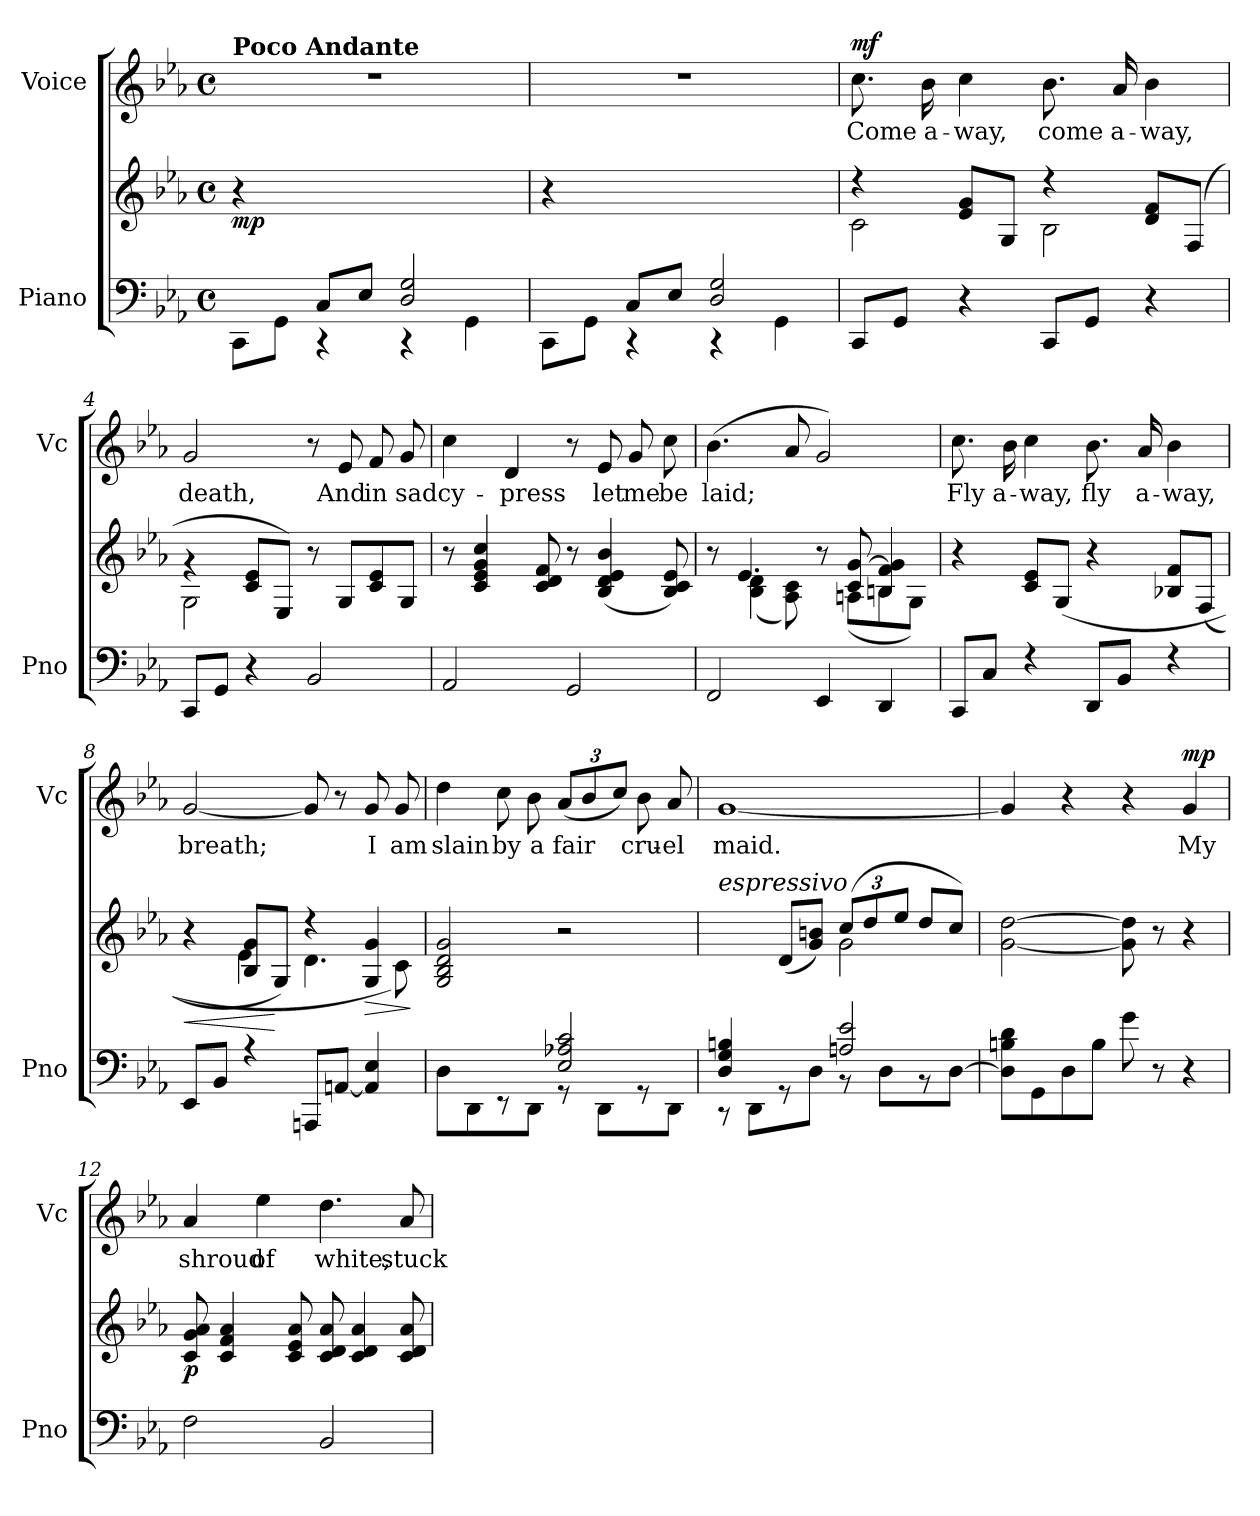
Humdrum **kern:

**kern	**kern	**dynam	**kern	**text	**dynam
*part2	*part2	*part2	*part1	*part1	*part1
*staff3	*staff2	*staff2/3	*staff1	*staff1	*staff1
*I"Piano	*	*	*I"Voice	*	*
*I'Pno	*	*	*I'Vc	*	*
*clefF4	*clefG2	*	*clefG2	*	*
*k[b-e-a-]	*k[b-e-a-]	*	*k[b-e-a-]	*	*
*M4/4	*M4/4	*	*M4/4	*	*
*met(c)	*met(c)	*	*met(c)	*	*
*MM63	*MM63	*	*MM63	*	*
=1	=1	=1	=1	=1	=1
*^	*	*	*	*	*
!	!	!	!	!LO:TX:a:B:t=Poco Andante	!	!
!	!	!	!LO:DY:b	!	!	!
4ryy	8CC\L	4r	mp	1r	.	.
.	8GG\J	.	.	.	.	.
8C/L	4rCC	2.ryy	.	.	.	.
8E-/J	.	.	.	.	.	.
2D/ 2G/	4rCC	.	.	.	.	.
.	4GG\	.	.	.	.	.
=2	=2	=2	=2	=2	=2	=2
4ryy	(8CC\L	4r	.	1r	.	.
.	8GG\J	.	.	.	.	.
8C/L	4rCC	2.ryy	.	.	.	.
8E-/J	.	.	.	.	.	.
2D/ 2G/	4rCC	.	.	.	.	.
.	4GG\	.	.	.	.	.
=3	=3	=3	=3	=3	=3	=3
*	*	*^	*	*	*	*
!	!	!	!	!	!	!LO:LY:b	!LO:DY:a
*v	*v	*	*	*	*	*	*
(8CC/L	4r	2c\	.	8.cc\	Come	mf
8GG/J	.	.	.	.	.	.
!	!	!	!	!	!LO:LY:b	!
.	.	.	.	16b-\	a-	.
!	!	!	!	!	!LO:LY:b	!
4r	8e-/ 8g/L	.	.	4cc\	-way,	.
.	8G/J)	.	.	.	.	.
!	!	!	!	!	!LO:LY:b	!
(8CC/L	4r	2B-\	.	8.b-\	come	.
8GG/J	.	.	.	.	.	.
!	!	!	!	!	!LO:LY:b	!
.	.	.	.	16a-/	a-	.
!	!	!	!	!	!LO:LY:b	!
4r	8d/ 8f/L	.	.	4b-\	-way,	.
.	(8F/J	.	.	.	.	.
!!LO:LB:g=z
=4	=4	=4	=4	=4	=4	=4
!	!	!	!	!	!LO:LY:b	!
(8CC/L	4rg	2G\	.	2g/	death,	.
8GG/J	.	.	.	.	.	.
4r	8c/ 8e-/L	.	.	.	.	.
.	8E-/J)	.	.	.	.	.
2BB-/	8r	2ryy	.	8r	.	.
!	!	!	!	!	!LO:LY:b	!
.	8G/L	.	.	8e-/	And	.
!	!	!	!	!	!LO:LY:b	!
.	8c/ 8e-/	.	.	8f/	in	.
!	!	!	!	!	!LO:LY:b	!
.	8G/J)	.	.	8g/	sad	.
*	*v	*v	*	*	*	*
=5	=5	=5	=5	=5	=5
!	!	!	!	!LO:LY:b	!
2AA-/	8r	.	4cc\	cy-	.
.	4c/ 4e-/ 4g/ 4cc/	.	.	.	.
!	!	!	!	!LO:LY:b	!
.	.	.	4d/	-press	.
.	8c/ 8d/ 8f/)	.	.	.	.
2GG/	8r	.	8r	.	.
!	!	!	!	!LO:LY:b	!
.	(4B-/ 4d/ 4e-/ 4b-/	.	8e-/	let	.
!	!	!	!	!LO:LY:b	!
.	.	.	8g/	me	.
!	!	!	!	!LO:LY:b	!
.	8B-/ 8c/ 8e-/)	.	8cc\	be	.
=6	=6	=6	=6	=6	=6
*	*^	*	*	*	*
!	!	!	!	!	!LO:LY:b	!
2FF/	8r	8ryy	.	(4.b-\	laid;	.
.	4.e-/	(4B-\ 4d\	.	.	.	.
.	.	8A-\ 8c\)	.	8a-/	.	.
4EE-/	8r	8ryy	.	2g/)	.	.
.	8c/ [8g/	(8An\L	.	.	.	.
4DD/	4Bn/ 4f/ 4g/]	8B\	.	.	.	.
.	.	8G\J)	.	.	.	.
!!LO:LB:g=z
=7	=7	=7	=7	=7	=7	=7
!	!	!	!	!	!LO:LY:b	!
*	*v	*v	*	*	*	*
(8CC/L	4r	.	8.cc\	Fly	.
8C/J	.	.	.	.	.
!	!	!	!	!LO:LY:b	!
.	.	.	16b-\	a-	.
!	!	!	!	!LO:LY:b	!
4rF	8c/ 8e-/L	.	4cc\	-way,	.
.	(8G/J	.	.	.	.
!	!	!	!	!LO:LY:b	!
(>8DD/L	4r	.	8.b-\	fly	.
8BB-/J	.	.	.	.	.
!	!	!	!	!LO:LY:b	!
.	.	.	16a-/	a-	.
!	!	!	!	!LO:LY:b	!
4rF	8B-X/ 8f/L	.	4b-\	-way,	.
.	(8F/J	.	.	.	.
=8	=8	=8	=8	=8	=8
!	!	!LO:HP:b	!	!LO:LY:b	!
*	*^	*	*	*	*
8EE-/L	4r	4ryy	<	[2g/	breath;	.
8BB-/J	.	.	.	.	.	.
4rA	8B-/ 8g/L	4e-\	.	.	.	.
.	8G/J)	.	[	.	.	.
8AAAn/L	4r	4.d\	.	8g/]	.	.
[8AAn/J	.	.	.	8r	.	.
!	!	!	!LO:HP:b	!	!LO:LY:b	!
4AA/] 4E-/	4G/ 4g/	.	>	8g/	I	.
!	!	!	!	!	!LO:LY:b	!
.	.	8c\)	.	8g/	am	.
*	*v	*v	*	*	*	*
.	.	]	.	.	.
!!LO:LB:g=z
=9	=9	=9	=9	=9	=9
*^	*	*	*	*	*
!	!	!	!	!	!LO:LY:b	!
8D\L	2ryy	2G/ 2B-/ 2d/ 2g/	.	4dd\	slain	.
8DD\	.	.	.	.	.	.
!	!	!	!	!	!LO:LY:b	!
8rEE	.	.	.	8cc\	by	.
!	!	!	!	!	!LO:LY:b	!
8DD\J	.	.	.	8b-\	a	.
*	*	*	*	*Xbrackettup	*	*
!	!	!	!	!	!LO:LY:b	!
2E-/ 2A-X/ 2c/	8rGG	2r	.	(12a-/L	fair	.
.	.	.	.	12b-/	.	.
.	8DD\L	.	.	.	.	.
.	.	.	.	12cc/J)	.	.
!	!	!	!	!	!LO:LY:b	!
.	8rGG	.	.	8b-\	cru-	.
!	!	!	!	!	!LO:LY:b	!
.	8DD\J	.	.	8a-/	-el	.
=10	=10	=10	=10	=10	=10	=10
*	*^	*^	*	*	*	*
!	!	!	!LO:TX:a:i:t=espressivo	!	!	!	!	!
!	!	!	!	!	!	!	!LO:LY:b	!
4D/ 4G/ 4Bn/	8rCC	2ryy	4ryy	2ryy	.	[1g	maid.	.
.	8DD\L	.	.	.	.	.	.	.
2.ryy	8rGG	.	(8d/L	.	.	.	.	.
.	8D\J	.	8g/ 8bn/J)	.	.	.	.	.
*	*	*	*Xbrackettup	*	*	*	*	*
.	2An/ 2e-/	8r	(12cc/L	2g\	.	.	.	.
.	.	.	12dd/	.	.	.	.	.
.	.	8D\L	.	.	.	.	.	.
.	.	.	12ee-/J	.	.	.	.	.
.	.	8r	8dd/L	.	.	.	.	.
.	.	[8D\J	8cc/J)	.	.	.	.	.
*v	*v	*v	*	*	*	*	*	*
*	*v	*v	*	*	*	*
!!LO:PB:g=z
=11	=11	=11	=11	=11	=11
8D\] 8Bn\ 8d\L	[2g\ [2dd\	.	4g/]	.	.
8GG\	.	.	.	.	.
8D\	.	.	4r	.	.
8B\J	.	.	.	.	.
8g\	8g\] 8dd\]	.	4r	.	.
8r	8r	.	.	.	.
!	!	!	!	!LO:LY:b	!LO:DY:a
4r	4r	.	4g/	My	mp
=12	=12	=12	=12	=12	=12
!	!	!LO:DY:b	!	!LO:LY:b	!
2F\	8c/ 8g/ 8a-/	p	4a-/	shroud	.
.	4c/ 4f/ 4a-/	.	.	.	.
!	!	!	!	!LO:LY:b	!
.	.	.	4ee-\	of	.
.	8c/ 8e-/ 8a-/	.	.	.	.
!	!	!	!	!LO:LY:b	!
2BB-/	8c/ 8d/ 8a-/	.	4.dd\	white,	.
.	4c/ 4d/ 4a-/	.	.	.	.
!	!	!	!	!LO:LY:b	!
.	8c/ 8d/ 8a-/	.	8a-/	stuck	.
=	=	=	=	=	=
*-	*-	*-	*-	*-	*-
